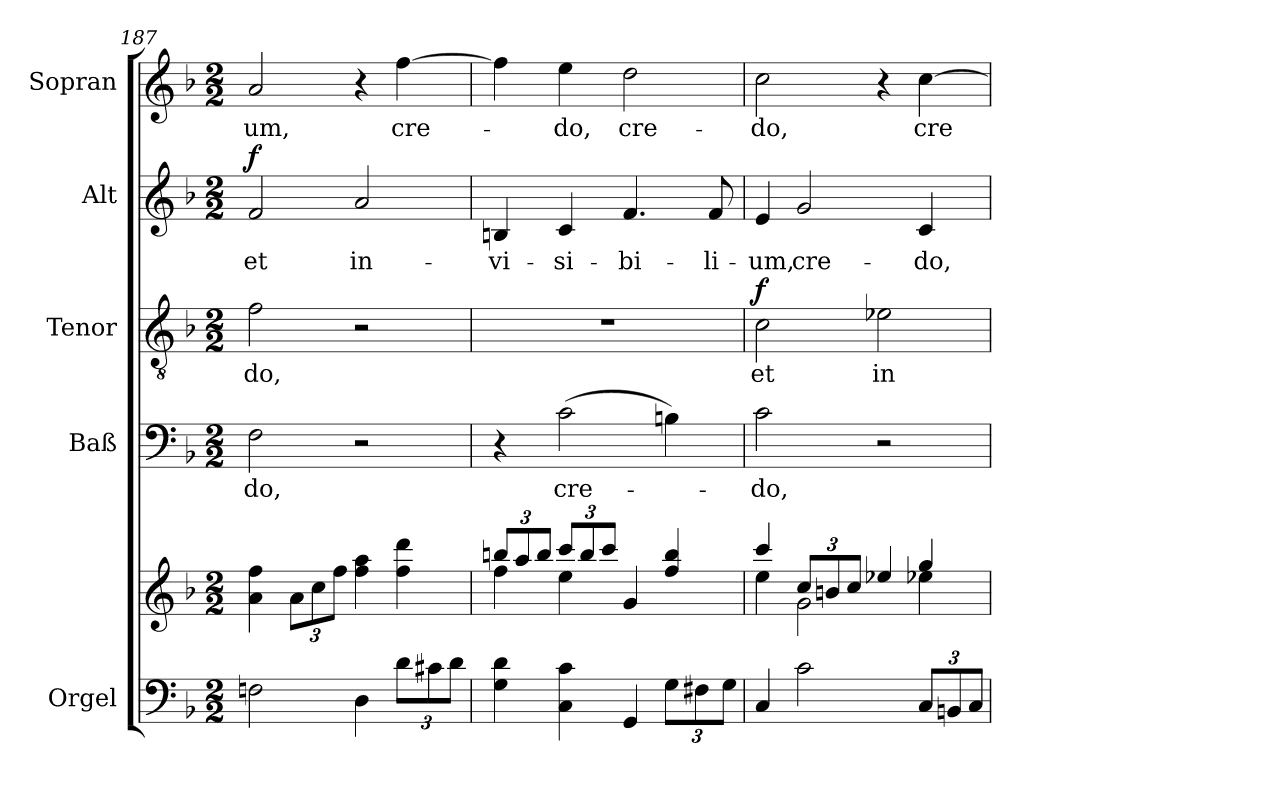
**kern	**kern	**kern	**text	**kern	**text	**dynam	**kern	**text	**dynam	**kern	**text
*part5	*part5	*part4	*part4	*part3	*part3	*part3	*part2	*part2	*part2	*part1	*part1
*staff6	*staff5	*staff4	*staff4	*staff3	*staff3	*staff3	*staff2	*staff2	*staff2	*staff1	*staff1
*I"Orgel	*	*I"Baß	*	*I"Tenor	*	*	*I"Alt	*	*	*I"Sopran	*
*I'Org.	*	*	*	*	*	*	*	*	*	*	*
!!LO:PB:g=z
*clefF4	*clefG2	*clefF4	*	*clefGv2	*	*	*clefG2	*	*	*clefG2	*
*k[b-]	*k[b-]	*k[b-]	*	*k[b-]	*	*	*k[b-]	*	*	*k[b-]	*
*F:	*F:	*F:	*	*F:	*	*	*F:	*	*	*F:	*
*M2/2	*M2/2	*M2/2	*	*M2/2	*	*	*M2/2	*	*	*M2/2	*
=187	=187	=187	=187	=187	=187	=187	=187	=187	=187	=187	=187
!	!	!	!LO:LY:b	!	!LO:LY:b	!	!	!LO:LY:b	!LO:DY:a	!	!LO:LY:b
2Fn\	4a\ 4ff\	2F\	-do,	2f\	-do,	.	2f/	et	f	2a/	-um,
*	*Xbrackettup	*	*	*	*	*	*	*	*	*	*
.	12a\L	.	.	.	.	.	.	.	.	.	.
.	12cc\	.	.	.	.	.	.	.	.	.	.
.	12ff\J	.	.	.	.	.	.	.	.	.	.
!	!	!	!	!	!	!	!	!LO:LY:b	!	!	!
4D\	4ff\ 4aa\	2r	.	2r	.	.	2a/	in-	.	4r	.
!	!	!	!	!	!	!	!	!	!	!	!LO:LY:b
12d\L	4ff\ 4ddd\	.	.	.	.	.	.	.	.	[4ff\	cre-
12c#X\	.	.	.	.	.	.	.	.	.	.	.
12d\J	.	.	.	.	.	.	.	.	.	.	.
=188	=188	=188	=188	=188	=188	=188	=188	=188	=188	=188	=188
*	*^	*	*	*	*	*	*	*	*	*	*
!	!	!	!	!	!	!	!	!	!LO:LY:b	!	!	!
4G\ 4d\	12bbn/L	4ff\	4r	.	1r	.	.	4Bn/	-vi-	.	4ff\]	.
.	12aa/	.	.	.	.	.	.	.	.	.	.	.
.	12bb/J	.	.	.	.	.	.	.	.	.	.	.
!	!	!	!	!LO:LY:b	!	!	!	!	!LO:LY:b	!	!	!LO:LY:b
4C\ 4c\	12ccc/L	4ee\	(>2c\	cre-	.	.	.	4c/	-si-	.	4ee\	-do,
.	12bb/	.	.	.	.	.	.	.	.	.	.	.
.	12ccc/J	.	.	.	.	.	.	.	.	.	.	.
!	!	!	!	!	!	!	!	!	!LO:LY:b	!	!	!LO:LY:b
4GG/	4g/	2ryy	.	.	.	.	.	4.f/	-bi-	.	2dd\	cre-
12G\L	4ff/ 4bb/	.	4Bn\)	.	.	.	.	.	.	.	.	.
12F#X\	.	.	.	.	.	.	.	.	.	.	.	.
!	!	!	!	!	!	!	!	!	!LO:LY:b	!	!	!
.	.	.	.	.	.	.	.	8f/	-li-	.	.	.
12G\J	.	.	.	.	.	.	.	.	.	.	.	.
=189	=189	=189	=189	=189	=189	=189	=189	=189	=189	=189	=189	=189
!	!	!	!	!LO:LY:b	!	!LO:LY:b	!LO:DY:a	!	!LO:LY:b	!	!	!LO:LY:b
4C/	4ccc/	4ee\	2c\	-do,	2c\	et	f	4e/	-um,	.	2cc\	-do,
!	!	!	!	!	!	!	!	!	!LO:LY:b	!	!	!
2c\	12cc/L	2g\	.	.	.	.	.	2g/	cre-	.	.	.
.	12bn/	.	.	.	.	.	.	.	.	.	.	.
.	12cc/J	.	.	.	.	.	.	.	.	.	.	.
!	!	!	!	!	!	!LO:LY:b	!	!	!	!	!	!
.	4ee-X/	.	2r	.	2e-X\	in	.	.	.	.	4r	.
!	!	!	!	!	!	!	!	!	!LO:LY:b	!	!	!LO:LY:b
12C/L	4gg/	4ee-X\	.	.	.	.	.	4c/	-do,	.	[4cc\	cre-
12BBn/	.	.	.	.	.	.	.	.	.	.	.	.
12C/J	.	.	.	.	.	.	.	.	.	.	.	.
*	*v	*v	*	*	*	*	*	*	*	*	*	*
=	=	=	=	=	=	=	=	=	=	=	=
*-	*-	*-	*-	*-	*-	*-	*-	*-	*-	*-	*-
